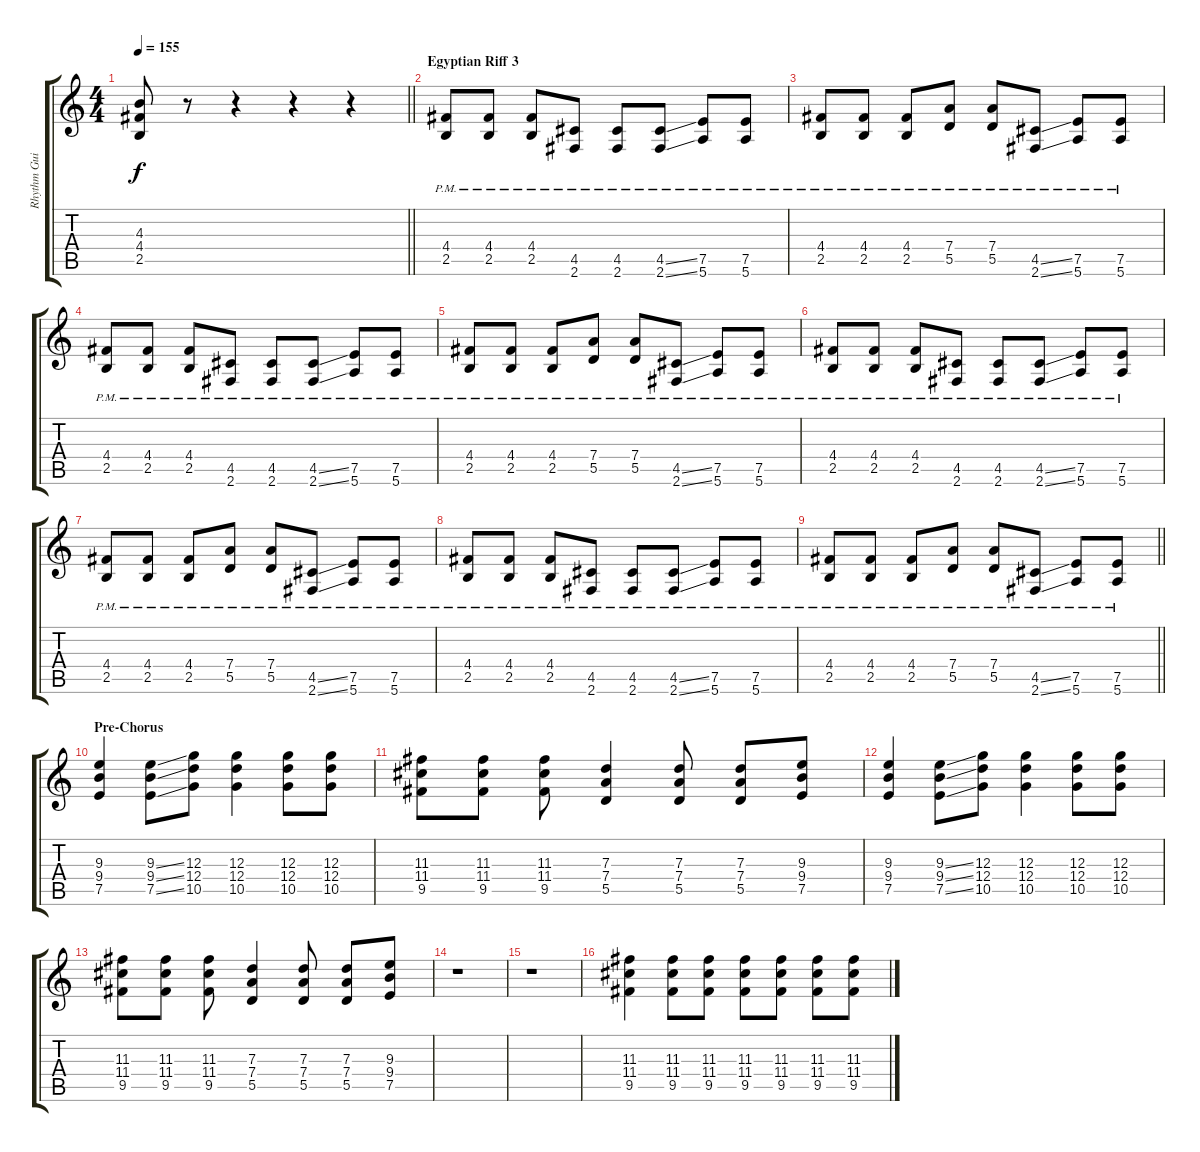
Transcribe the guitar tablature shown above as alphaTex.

\track ("Rhythm Guitar" "Rhythm Gui") {instrument acousticguitarsteel}
\staff {score tabs}
\tuning (E4 B3 G3 D3 A2 E2) {hide}
\ts (4 4)
\tempo 155
\clef g2
\barLineRight lightlight
\ks c
(4.3 4.4 2.5).8{dy f} r.8 r.4 r.4 r.4 |
\section ("" "Egyptian Riff 3")
(4.4{pm} 2.5{pm}).8 (4.4{pm} 2.5{pm}).8 (4.4{pm} 2.5{pm}).8 (4.5{pm} 2.6{pm}).8 (4.5{pm} 2.6{pm}).8 (4.5{ss pm} 2.6{ss pm}).8 (7.5{pm} 5.6{pm}).8 (7.5{pm} 5.6{pm}).8 |
(4.4{pm} 2.5{pm}).8 (4.4{pm} 2.5{pm}).8 (4.4{pm} 2.5{pm}).8 (7.4{pm} 5.5{pm}).8 (7.4{pm} 5.5{pm}).8 (4.5{ss pm} 2.6{ss pm}).8 (7.5{pm} 5.6{pm}).8 (7.5{pm} 5.6{pm}).8 |
(4.4{pm} 2.5{pm}).8 (4.4{pm} 2.5{pm}).8 (4.4{pm} 2.5{pm}).8 (4.5{pm} 2.6{pm}).8 (4.5{pm} 2.6{pm}).8 (4.5{ss pm} 2.6{ss pm}).8 (7.5{pm} 5.6{pm}).8 (7.5{pm} 5.6{pm}).8 |
(4.4{pm} 2.5{pm}).8 (4.4{pm} 2.5{pm}).8 (4.4{pm} 2.5{pm}).8 (7.4{pm} 5.5{pm}).8 (7.4{pm} 5.5{pm}).8 (4.5{ss pm} 2.6{ss pm}).8 (7.5{pm} 5.6{pm}).8 (7.5{pm} 5.6{pm}).8 |
(4.4{pm} 2.5{pm}).8 (4.4{pm} 2.5{pm}).8 (4.4{pm} 2.5{pm}).8 (4.5{pm} 2.6{pm}).8 (4.5{pm} 2.6{pm}).8 (4.5{ss pm} 2.6{ss pm}).8 (7.5{pm} 5.6{pm}).8 (7.5{pm} 5.6{pm}).8 |
(4.4{pm} 2.5{pm}).8 (4.4{pm} 2.5{pm}).8 (4.4{pm} 2.5{pm}).8 (7.4{pm} 5.5{pm}).8 (7.4{pm} 5.5{pm}).8 (4.5{ss pm} 2.6{ss pm}).8 (7.5{pm} 5.6{pm}).8 (7.5{pm} 5.6{pm}).8 |
(4.4{pm} 2.5{pm}).8 (4.4{pm} 2.5{pm}).8 (4.4{pm} 2.5{pm}).8 (4.5{pm} 2.6{pm}).8 (4.5{pm} 2.6{pm}).8 (4.5{ss pm} 2.6{ss pm}).8 (7.5{pm} 5.6{pm}).8 (7.5{pm} 5.6{pm}).8 |
\barLineRight lightlight
(4.4{pm} 2.5{pm}).8 (4.4{pm} 2.5{pm}).8 (4.4{pm} 2.5{pm}).8 (7.4{pm} 5.5{pm}).8 (7.4{pm} 5.5{pm}).8 (4.5{ss pm} 2.6{ss pm}).8 (7.5{pm} 5.6{pm}).8 (7.5{pm} 5.6{pm}).8 |
\section ("" "Pre-Chorus")
(9.3 9.4 7.5).4 (9.3{ss} 9.4{ss} 7.5{ss}).8 (12.3 12.4 10.5).8 (12.3 12.4 10.5).4 (12.3 12.4 10.5).8 (12.3 12.4 10.5).8 |
(11.3 11.4 9.5).8 (11.3 11.4 9.5).8 (11.3 11.4 9.5).8 (7.3 7.4 5.5).4 (7.3 7.4 5.5).8 (7.3 7.4 5.5).8 (9.3 9.4 7.5).8 |
(9.3 9.4 7.5).4 (9.3{ss} 9.4{ss} 7.5{ss}).8 (12.3 12.4 10.5).8 (12.3 12.4 10.5).4 (12.3 12.4 10.5).8 (12.3 12.4 10.5).8 |
(11.3 11.4 9.5).8 (11.3 11.4 9.5).8 (11.3 11.4 9.5).8 (7.3 7.4 5.5).4 (7.3 7.4 5.5).8 (7.3 7.4 5.5).8 (9.3 9.4 7.5).8 |
r.1 |
r.1 |
(11.3 11.4 9.5).4 (11.3 11.4 9.5).8 (11.3 11.4 9.5).8 (11.3 11.4 9.5).8 (11.3 11.4 9.5).8 (11.3 11.4 9.5).8 (11.3 11.4 9.5).8
